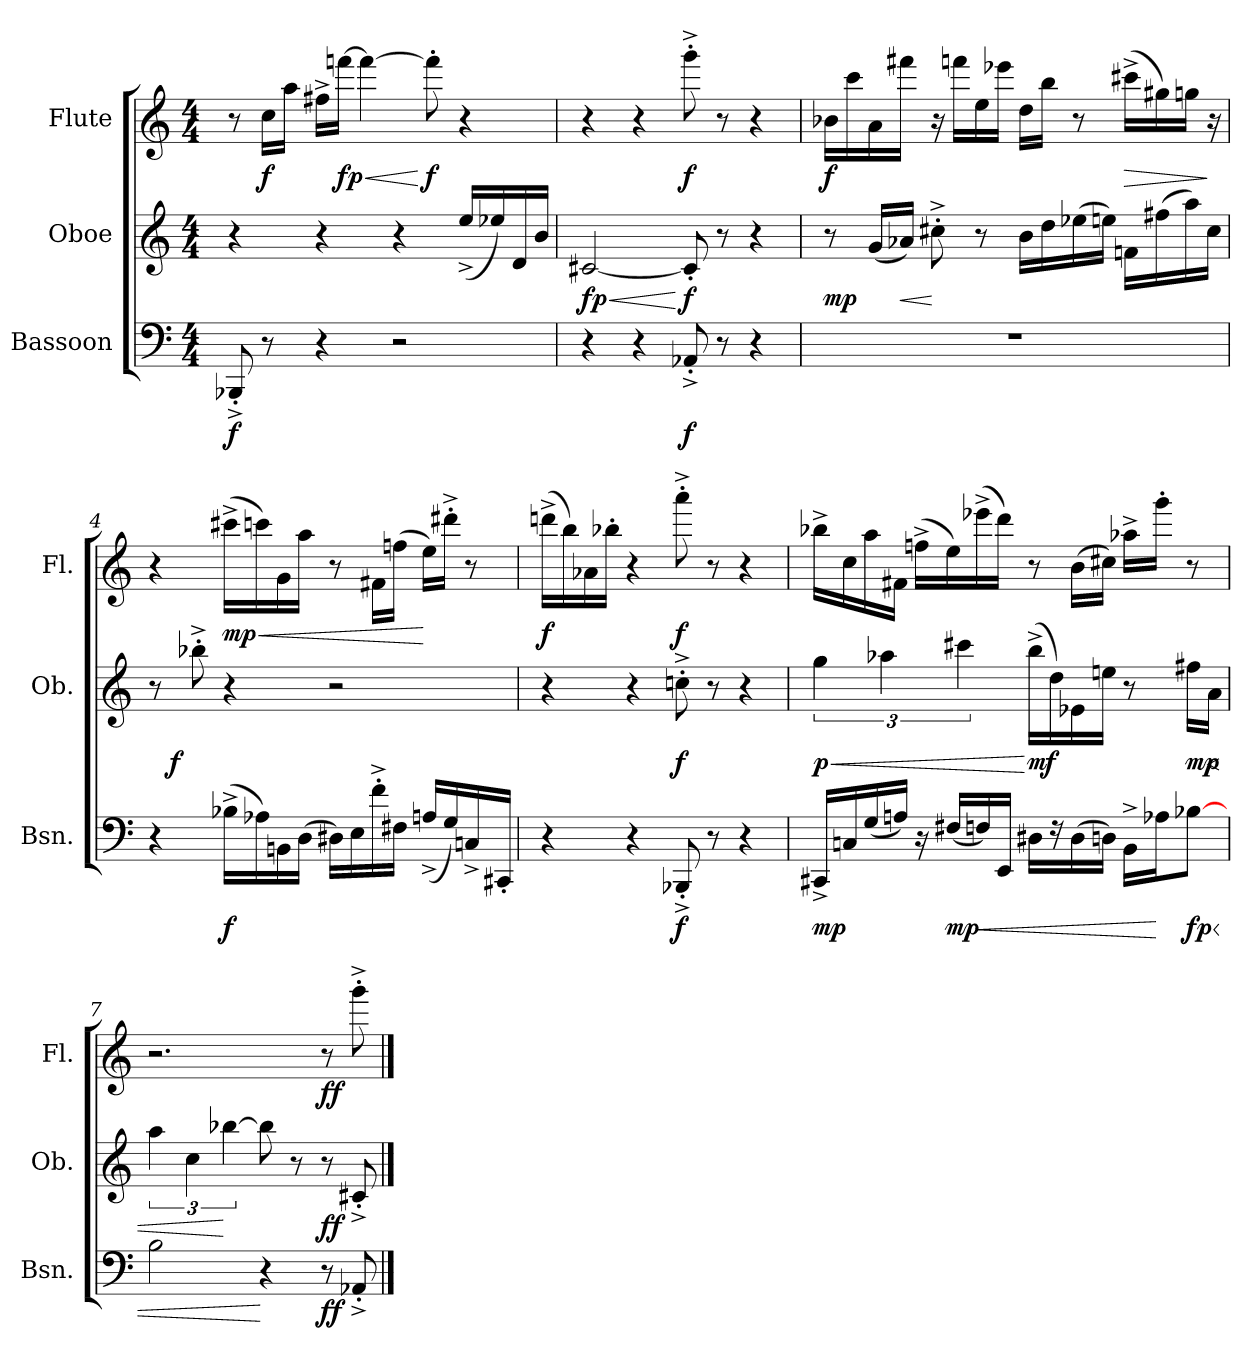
**kern	**dynam	**kern	**dynam	**kern	**dynam
*part3	*part3	*part2	*part2	*part1	*part1
*staff3	*staff3	*staff2	*staff2	*staff1	*staff1
*I"Bassoon	*	*I"Oboe	*	*I"Flute	*
*I'Bsn.	*	*I'Ob.	*	*I'Fl.	*
*clefF4	*	*clefG2	*	*clefG2	*
*k[]	*	*k[]	*	*k[]	*
*C:	*	*C:	*	*C:	*
*M4/4	*	*M4/4	*	*M4/4	*
*MM82	*	*MM82	*	*MM82	*
=1	=1	=1	=1	=1	=1
!	!LO:DY:b	!	!	!	!
8BBB-X^<'</	f	4r	.	8r	.
!	!	!	!	!	!LO:DY:b
8r	.	.	.	16cc\LL	f
.	.	.	.	16aa\JJ	.
4r	.	4r	.	16ff#X^>\LL	.
!	!	!	!	!	!LO:HP:b
!	!	!	!	!	!LO:DY:n=1:b
.	.	.	.	[16fffni\JJ	< fp
.	.	.	.	4fff\_	.
2r	.	4r	.	.	.
!	!	!	!	!	!LO:DY:n=2:b
.	.	.	.	8fff'>\]	[ f
.	.	(<16ee^</LL	.	4r	.
.	.	16ee-X/)	.	.	.
.	.	16d/	.	.	.
.	.	16b/JJ	.	.	.
=2	=2	=2	=2	=2	=2
!	!	!	!LO:HP:b	!	!
!	!	!	!LO:DY:n=1:b	!	!
4r	.	[2c#X/	< fp	4r	.
4r	.	.	.	4r	.
!	!LO:DY:b	!	!LO:DY:n=2:b	!	!LO:DY:b
8AA-X^<'</	f	8c#'</]	[ f	8ggg^>'>\	f
8r	.	8r	.	8r	.
4r	.	4r	.	4r	.
!!LO:LB:g=z
=3	=3	=3	=3	=3	=3
!	!	!	!LO:DY:b	!	!LO:DY:b
1r	.	8r	mp	16b-X\LL	f
.	.	.	.	16ccc\	.
.	.	(<16g/LL	.	16a\	.
!	!	!	!LO:HP:b	!	!
.	.	16a-X/JJ)	<	16fff#X\JJ	.
.	.	8cc#X^>'>\	[	16r	.
.	.	.	.	16fffn\LL	.
.	.	8r	.	16ee\	.
.	.	.	.	16eee-X\JJ	.
.	.	16b\LL	.	16dd\LL	.
.	.	16dd\	.	16bb\JJ	.
.	.	(>16ee-X\	.	8r	.
.	.	16een\JJ)	.	.	.
!	!	!	!	!	!LO:HP:b
.	.	16fni\LL	.	(>16ccc#X^>\LL	>
.	.	(>16ff#X\	.	16gg#X\)	.
.	.	16aa\)	.	16ggn\JJ	.
.	.	16cc#\JJ	.	16r	]
=4	=4	=4	=4	=4	=4
*	*	*^	*	*	*
4r	.	8r	16ryy	.	4r	.
!	!	!	!	!LO:DY:b	!	!
.	.	.	2...ryy	f	.	.
.	.	8bb-X^>'>\	.	.	.	.
!	!LO:DY:b	!	!	!	!	!LO:HP:b
!	!	!	!	!	!	!LO:DY:n=1:b
(>16B-X^>\LL	f	4r	.	.	(>16ccc#X^>\LL	< mp
16A-X\)	.	.	.	.	16cccn\)	.
16BBni\	.	.	.	.	16g\	.
(>16D\JJ	.	.	.	.	16aa\JJ	.
16D#X\LL)	.	2r	.	.	8r	.
16E\	.	.	.	.	.	.
16f^>'>\	.	.	.	.	16f#X\LL	.
16F#X\JJ	.	.	.	.	(>16ffni\JJ	.
(<16An^</LL	.	.	.	.	16ee\LL)	[
16G/)	.	.	.	.	16ddd#X^>'>\JJ	.
16Cni^</	.	.	.	.	8r	.
16CC#X'</JJ	.	.	.	.	.	.
!!LO:LB:g=z
=5	=5	=5	=5	=5	=5	=5
!	!	!	!	!	!	!LO:DY:b
*	*	*v	*v	*	*	*
4r	.	4r	.	(>16dddni^>\LL	f
.	.	.	.	16bb\)	.
.	.	.	.	16a-X\	.
.	.	.	.	16bb-X'>\JJ	.
4r	.	4r	.	4r	.
!	!LO:DY:b	!	!LO:DY:b	!	!LO:DY:b
8BBB-X^<'</	f	8ccni^>'>\	f	8aaa^>'>\	f
8r	.	8r	.	8r	.
4r	.	4r	.	4r	.
=6	=6	=6	=6	=6	=6
!	!LO:DY:b	!	!LO:HP:b	!	!
!	!	!	!LO:DY:n=1:b	!	!
16CC#X^</LL	mp	6gg\	< p	16bb-X^>\LL	.
16Cni/	.	.	.	16cc\	.
(<16G/	.	.	.	16aa\	.
.	.	6aa-X\	.	.	.
16Ani/JJ)	.	.	.	16f#X\JJ	.
16r	.	.	.	(>16ffni^>\LL	.
!	!LO:DY:b	!	!	!	!
(<16F#X/LL	mp	.	.	16ee\)	.
.	.	6ccc#X\	.	.	.
!	!LO:HP:b	!	!	!	!
16Fn/)	<	.	.	(>16eee-X^>\	.
16EE/JJ	.	.	.	16ddd\JJ)	.
!	!	!	!LO:DY:n=2:b	!	!
16D#X\KL	.	(>16bb^>\LL	[ mf	8r	.
16r	.	16dd\)	.	.	.
(>16D#i\L	.	16e-X\	.	(>16b\LL	.
16Dn\JJ)	.	16eeni\JJ	.	16cc#X\JJ)	.
16BB^>\LL	.	8r	.	16aa-X^>\LL	.
16A-X\J	[	.	.	16ggg'>\JJ	.
!	!LO:HP:b	!	!	!	!
!	!LO:DY:n=1:b	!	!LO:DY:n=3:b	!	!
[8B-X\J	< fp	16ff#X\LL	mp	8r	.
!	!	!	!LO:HP:b	!	!
.	.	16a\JJ	<	.	.
=7	=7	=7	=7	=7	=7
2B\	.	6aa\	.	2.r	.
.	.	6cc\	.	.	.
.	.	[6bb-X\	[	.	.
4r	[	8bb-\]	.	.	.
.	.	8r	.	.	.
!	!LO:DY:b	!	!LO:DY:b	!	!LO:DY:b
8r	ff	8r	ff	8r	ff
8AA-X^<'</	.	8c#X^<'</	.	8ggg^>'>\	.
==	==	==	==	==	==
*-	*-	*-	*-	*-	*-
